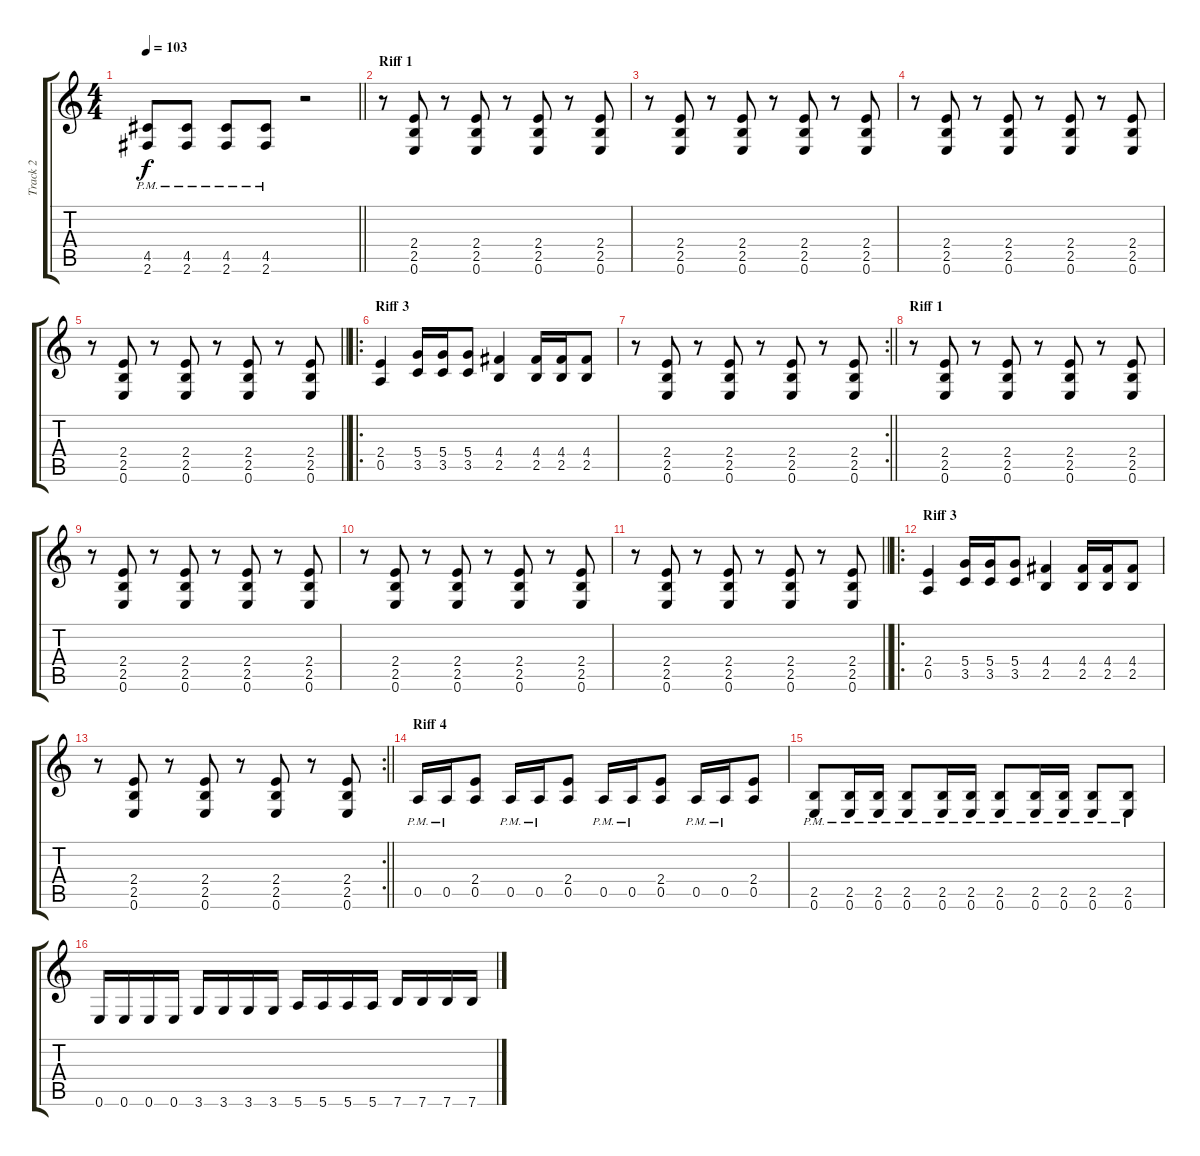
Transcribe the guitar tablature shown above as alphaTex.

\track ("Track 2" "Track 2") {instrument distortionguitar}
\staff {score tabs}
\tuning (E4 B3 G3 D3 A2 E2) {hide}
\ts (4 4)
\tempo 103
\clef g2
\barLineRight lightlight
\ks c
(4.5{pm} 2.6{pm}).8{dy f} (4.5{pm} 2.6{pm}).8 (4.5{pm} 2.6{pm}).8 (4.5{pm} 2.6{pm}).8 r.2 |
\section ("" "Riff 1")
r.8 (2.4 2.5 0.6).8 r.8 (2.4 2.5 0.6).8 r.8 (2.4 2.5 0.6).8 r.8 (2.4 2.5 0.6).8 |
r.8 (2.4 2.5 0.6).8 r.8 (2.4 2.5 0.6).8 r.8 (2.4 2.5 0.6).8 r.8 (2.4 2.5 0.6).8 |
r.8 (2.4 2.5 0.6).8 r.8 (2.4 2.5 0.6).8 r.8 (2.4 2.5 0.6).8 r.8 (2.4 2.5 0.6).8 |
\barLineRight lightlight
r.8 (2.4 2.5 0.6).8 r.8 (2.4 2.5 0.6).8 r.8 (2.4 2.5 0.6).8 r.8 (2.4 2.5 0.6).8 |
\ro
\section ("" "Riff 3")
(2.4 0.5).4 (5.4 3.5).16 (5.4 3.5).16 (5.4 3.5).8 (4.4 2.5).4 (4.4 2.5).16 (4.4 2.5).16 (4.4 2.5).8 |
\rc 2
\barLineRight lightlight
r.8 (2.4 2.5 0.6).8 r.8 (2.4 2.5 0.6).8 r.8 (2.4 2.5 0.6).8 r.8 (2.4 2.5 0.6).8 |
\section ("" "Riff 1")
r.8 (2.4 2.5 0.6).8 r.8 (2.4 2.5 0.6).8 r.8 (2.4 2.5 0.6).8 r.8 (2.4 2.5 0.6).8 |
r.8 (2.4 2.5 0.6).8 r.8 (2.4 2.5 0.6).8 r.8 (2.4 2.5 0.6).8 r.8 (2.4 2.5 0.6).8 |
r.8 (2.4 2.5 0.6).8 r.8 (2.4 2.5 0.6).8 r.8 (2.4 2.5 0.6).8 r.8 (2.4 2.5 0.6).8 |
\barLineRight lightlight
r.8 (2.4 2.5 0.6).8 r.8 (2.4 2.5 0.6).8 r.8 (2.4 2.5 0.6).8 r.8 (2.4 2.5 0.6).8 |
\ro
\section ("" "Riff 3")
(2.4 0.5).4 (5.4 3.5).16 (5.4 3.5).16 (5.4 3.5).8 (4.4 2.5).4 (4.4 2.5).16 (4.4 2.5).16 (4.4 2.5).8 |
\rc 2
\barLineRight lightlight
r.8 (2.4 2.5 0.6).8 r.8 (2.4 2.5 0.6).8 r.8 (2.4 2.5 0.6).8 r.8 (2.4 2.5 0.6).8 |
\section ("" "Riff 4")
0.5{pm}.16 0.5{pm}.16 (2.4 0.5).8 0.5{pm}.16 0.5{pm}.16 (2.4 0.5).8 0.5{pm}.16 0.5{pm}.16 (2.4 0.5).8 0.5{pm}.16 0.5{pm}.16 (2.4 0.5).8 |
(2.5{pm} 0.6{pm}).8 (2.5{pm} 0.6{pm}).16 (2.5{pm} 0.6{pm}).16 (2.5{pm} 0.6{pm}).8 (2.5{pm} 0.6{pm}).16 (2.5{pm} 0.6{pm}).16 (2.5{pm} 0.6{pm}).8 (2.5{pm} 0.6{pm}).16 (2.5{pm} 0.6{pm}).16 (2.5{pm} 0.6{pm}).8 (2.5{pm} 0.6{pm}).8 |
0.6.16 0.6.16 0.6.16 0.6.16 3.6.16 3.6.16 3.6.16 3.6.16 5.6.16 5.6.16 5.6.16 5.6.16 7.6.16 7.6.16 7.6.16 7.6.16
